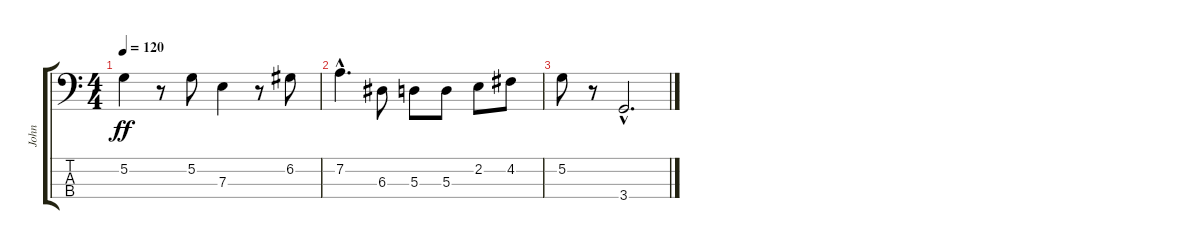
\track ("John" "John") {instrument electricbassfinger}
\staff {score tabs}
\tuning (G2 D2 A1 E1) {hide}
\ts (4 4)
\tempo 120
\clef f4
\ks c
5.2.4{dy ff} r.8 5.2.8 7.3.4 r.8 6.2.8 |
7.2{hac}.4{d} 6.3.8 5.3.8 5.3.8 2.2.8 4.2.8 |
5.2.8 r.8 3.4{hac}.2{d}
